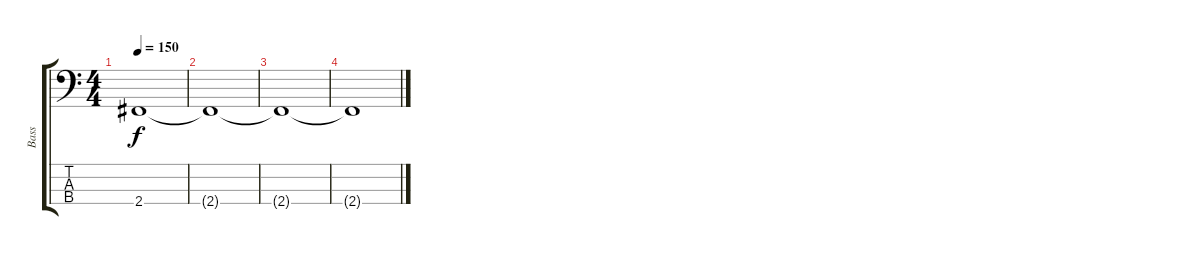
\track ("Bass" "Bass") {instrument electricbassfinger}
\staff {score tabs}
\tuning (G2 D2 A1 E1) {hide}
\ts (4 4)
\tempo 150
\clef f4
\ks c
2.4.1{dy f} |
2.4{t}.1 |
2.4{t}.1 |
2.4{t}.1
